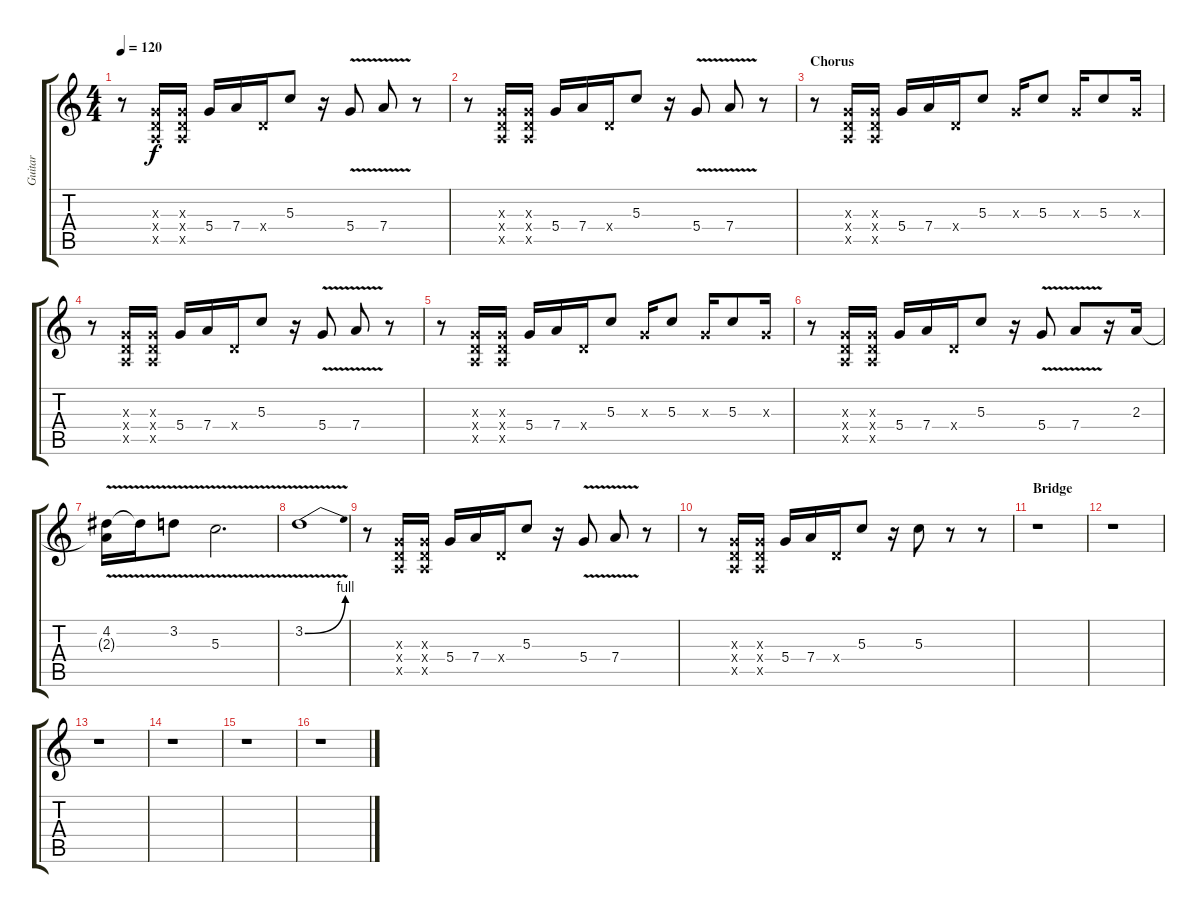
\track ("Guitar" "Guitar") {instrument overdrivenguitar}
\staff {score tabs}
\tuning (E4 B3 G3 D3 A2 E2) {hide}
\ts (4 4)
\tempo 120
\clef g2
\ks c
r.8{dy f} (0.3{x} 0.4{x} 0.5{x}).16 (0.3{x} 0.4{x} 0.5{x}).16 5.4.16 7.4.16 0.4{x}.16 5.3.8 r.16 5.4{v}.8 7.4{v}.8 r.8 |
r.8 (0.3{x} 0.4{x} 0.5{x}).16 (0.3{x} 0.4{x} 0.5{x}).16 5.4.16 7.4.16 0.4{x}.16 5.3.8 r.16 5.4{v}.8 7.4{v}.8 r.8 |
\section ("" "Chorus")
r.8 (0.3{x} 0.4{x} 0.5{x}).16 (0.3{x} 0.4{x} 0.5{x}).16 5.4.16 7.4.16 0.4{x}.16 5.3.8 0.3{x}.16 5.3.8 0.3{x}.16 5.3.8 0.3{x}.16 |
r.8 (0.3{x} 0.4{x} 0.5{x}).16 (0.3{x} 0.4{x} 0.5{x}).16 5.4.16 7.4.16 0.4{x}.16 5.3.8 r.16 5.4{v}.8 7.4{v}.8 r.8 |
r.8 (0.3{x} 0.4{x} 0.5{x}).16 (0.3{x} 0.4{x} 0.5{x}).16 5.4.16 7.4.16 0.4{x}.16 5.3.8 0.3{x}.16 5.3.8 0.3{x}.16 5.3.8 0.3{x}.16 |
r.8 (0.3{x} 0.4{x} 0.5{x}).16 (0.3{x} 0.4{x} 0.5{x}).16 5.4.16 7.4.16 0.4{x}.16 5.3.8 r.16 5.4{v}.8 7.4{v}.8 r.16 2.3.16 |
(4.2{v} 2.3{t}).16 4.2{t}.16 3.2{v}.8 5.3{v}.2{d} |
3.2{be (bend 0 0 60 4) v}.1 |
r.8 (0.3{x} 0.4{x} 0.5{x}).16 (0.3{x} 0.4{x} 0.5{x}).16 5.4.16 7.4.16 0.4{x}.16 5.3.8 r.16 5.4{v}.8 7.4{v}.8 r.8 |
r.8 (0.3{x} 0.4{x} 0.5{x}).16 (0.3{x} 0.4{x} 0.5{x}).16 5.4.16 7.4.16 0.4{x}.16 5.3.8 r.16 5.3.8 r.8 r.8 |
\section ("" "Bridge")
r.1 |
r.1 |
r.1 |
r.1 |
r.1 |
r.1
